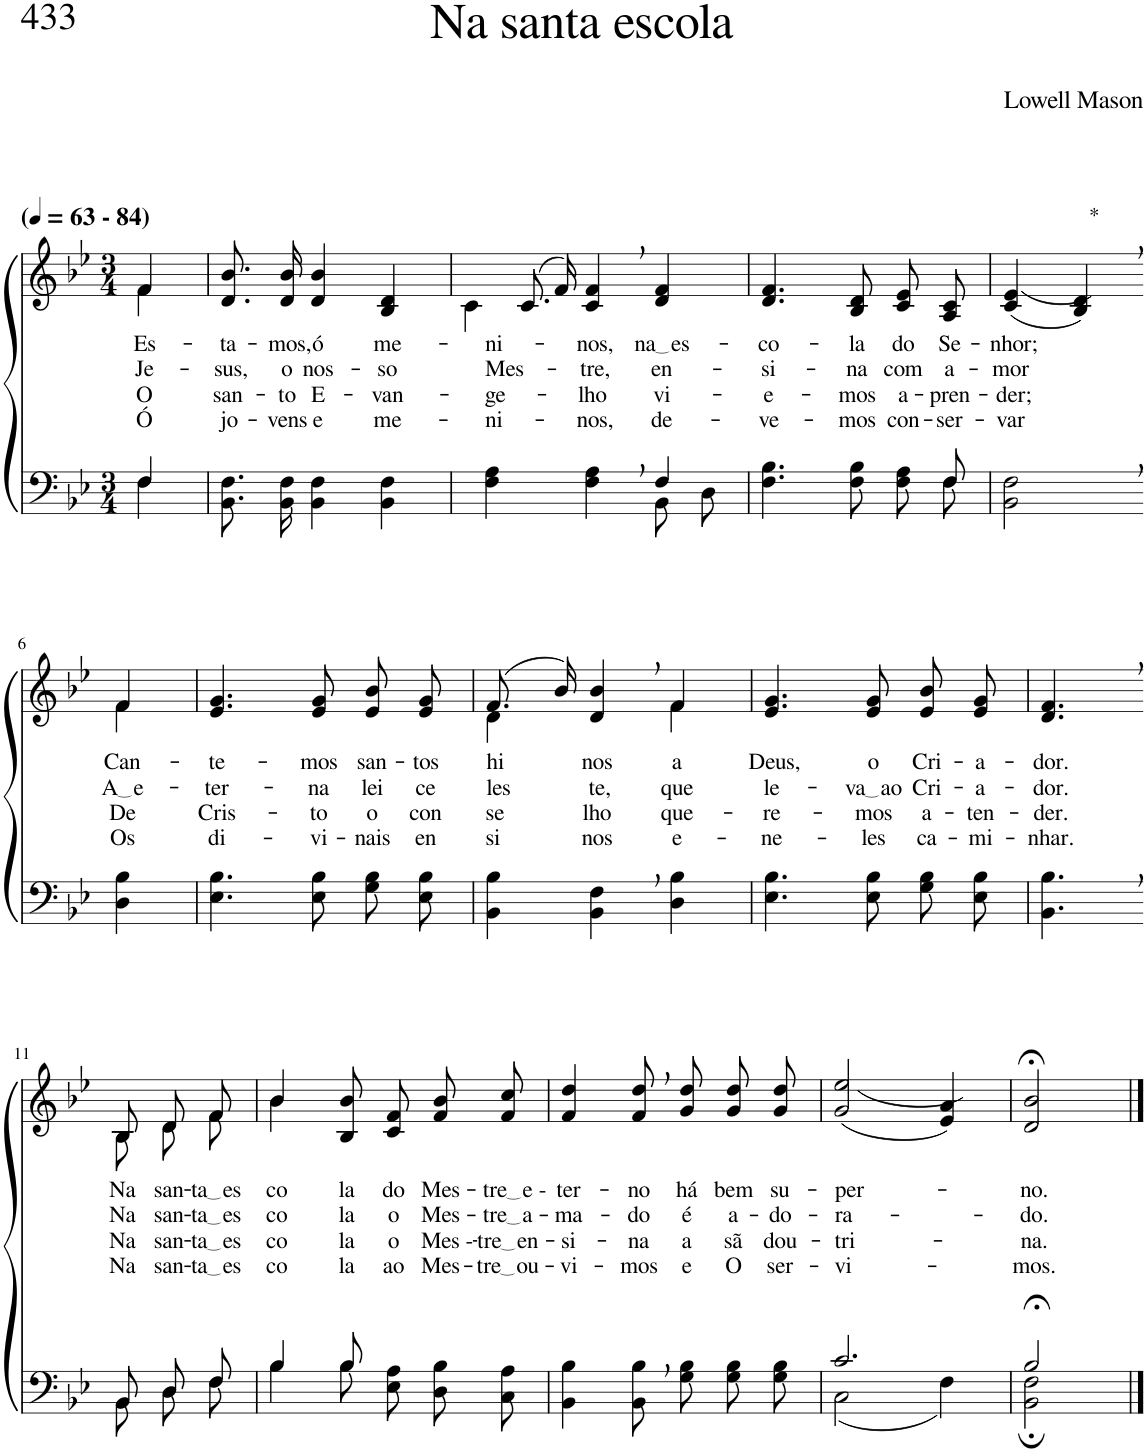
**kern	**kern	**text	**text	**text	**text
*part2	*part1	*part1	*part1	*part1	*part1
*staff2	*staff1	*staff1	*staff1	*staff1	*staff1
*I"Parte III e IV	*I"Parte I e II	*	*	*	*
*clefF4	*clefG2	*	*	*	*
*k[b-e-]	*k[b-e-]	*	*	*	*
*M3/4	*M3/4	*	*	*	*
*MM63	*MM63	*	*	*	*
=1	=1	=1	=1	=1	=1
*^	*	*	*	*	*
!	!	!LO:TX:a:B:t=(	!	!	!	!
!	!	!LO:TX:a:B:t=- 84)	!	!	!	!
!	!	!	!LO:LY:b	!LO:LY:b	!LO:LY:b	!LO:LY:b
*	*	*^	*	*	*	*
4F\	4F/	4f\	4f/	Es-	Je-	O	Ó
=2	=2	=2	=2	=2	=2	=2	=2
!	!	!	!	!LO:LY:b	!LO:LY:b	!LO:LY:b	!LO:LY:b
*v	*v	*	*	*	*	*	*
*	*v	*v	*	*	*	*
8.BB-\ 8.F\L	8.d/ 8.b-/L	-ta-	-sus,	san-	jo-
!	!	!LO:LY:b	!LO:LY:b	!LO:LY:b	!LO:LY:b
16BB-\ 16F\Jk	16d/ 16b-/Jk	-mos,	o	-to	-vens
!	!	!LO:LY:b	!LO:LY:b	!LO:LY:b	!LO:LY:b
4BB-\ 4F\	4d/ 4b-/	ó	nos-	E-	e
!	!	!LO:LY:b	!LO:LY:b	!LO:LY:b	!LO:LY:b
4BB-\ 4F\	4B-/ 4d/	me-	-so	-van-	me-
=3	=3	=3	=3	=3	=3
*^	*	*	*	*	*
!	!	!	!LO:LY:b	!LO:LY:b	!LO:LY:b	!LO:LY:b
*	*	*^	*	*	*	*
2ryy	4F\ 4A\	(8.c/L	4c\	-ni-	Mes-	-ge-	-ni-
.	.	16f/Jk)	.	.	.	.	.
!	!	!	!	!LO:LY:b	!LO:LY:b	!LO:LY:b	!LO:LY:b
.	4F\ 4A\	4c/, 4f/,	2ryy	-nos,	-tre,	-lho	-nos,
!	!	!	!	!LO:LY:b	!LO:LY:b	!LO:LY:b	!LO:LY:b
4F/	8BB-\L	4d/ 4f/	.	na es	en-	vi-	de-
.	8D\J	.	.	.	.	.	.
*	*	*v	*v	*	*	*	*
=4	=4	=4	=4	=4	=4	=4
!	!	!	!LO:LY:b	!LO:LY:b	!LO:LY:b	!LO:LY:b
4.F\ 4.B-\	8ryy	4.d/ 4.f/	-co-	-si-	-e-	-ve-
!	!	!	!LO:LY:b	!LO:LY:b	!LO:LY:b	!LO:LY:b
*v	*v	*	*	*	*	*
8F\ 8B-\	8B-/ 8d/	-la	-na	-mos	-mos
!	!	!LO:LY:b	!LO:LY:b	!LO:LY:b	!LO:LY:b
8F\ 8A\L	8c/ 8e-/L	do	com	a-	con-
*^	*	*	*	*	*
!	!	!	!LO:LY:b	!LO:LY:b	!LO:LY:b	!LO:LY:b
8F\J	8F/	8A/ 8c/J	Se-	a-	-pren-	-ser-
=5	=5	=5	=5	=5	=5	=5
!	!	!	!LO:LY:b	!LO:LY:b	!LO:LY:b	!LO:LY:b
*v	*v	*	*	*	*	*
2BB-\, 2F\,	((4c/ 4e-/	-nhor;	-mor	-der;	-var
!	!LO:TX:a:t=*	!	!	!	!
.	4B-/, 4d/,))	.	.	.	.
!!LO:LB:g=z
=6-	=6-	=6-	=6-	=6-	=6-
!	!	!LO:LY:b	!LO:LY:b	!LO:LY:b	!LO:LY:b
*	*^	*	*	*	*
4D\ 4B-\	4f\	4f/	Can-	A e	De	Os
=7	=7	=7	=7	=7	=7	=7
!	!	!	!LO:LY:b	!LO:LY:b	!LO:LY:b	!LO:LY:b
*	*v	*v	*	*	*	*
4.E-\ 4.B-\	4.e-/ 4.g/	-te-	-ter-	Cris-	di-
!	!	!LO:LY:b	!LO:LY:b	!LO:LY:b	!LO:LY:b
8E-\ 8B-\	8e-/ 8g/	-mos	-na	-to	-vi-
!	!	!LO:LY:b	!LO:LY:b	!LO:LY:b	!LO:LY:b
8G\ 8B-\L	8e-/ 8b-/L	san-	lei	o	-nais
!	!	!LO:LY:b	!LO:LY:b	!LO:LY:b	!LO:LY:b
8E-\ 8B-\J	8e-/ 8g/J	-tos	ce-	con-	en-
=8	=8	=8	=8	=8	=8
*	*^	*	*	*	*
!	!	!	!LO:LY:b	!LO:LY:b	!LO:LY:b	!LO:LY:b
4BB-\ 4B-\	(8.f/L	4d\	hi-	-les-	-se-	-si-
.	16b-/Jk)	.	.	.	.	.
!	!	!	!LO:LY:b	!LO:LY:b	!LO:LY:b	!LO:LY:b
4BB-\, 4F\,	4d/, 4b-/,	4ryy	nos	-te,	lho	nos
!	!	!	!LO:LY:b	!LO:LY:b	!LO:LY:b	!LO:LY:b
4D\ 4B-\	4f/	4f\	-a	que	-que-	-e-
=9	=9	=9	=9	=9	=9	=9
!	!	!	!LO:LY:b	!LO:LY:b	!LO:LY:b	!LO:LY:b
*	*v	*v	*	*	*	*
4.E-\ 4.B-\	4.e-/ 4.g/	Deus,	le-	-re-	-ne-
!	!	!LO:LY:b	!LO:LY:b	!LO:LY:b	!LO:LY:b
8E-\ 8B-\	8e-/ 8g/	o	va ao	-mos	-les
!	!	!LO:LY:b	!LO:LY:b	!LO:LY:b	!LO:LY:b
8G\ 8B-\L	8e-/ 8b-/L	Cri-	Cri-	a-	ca-
!	!	!LO:LY:b	!LO:LY:b	!LO:LY:b	!LO:LY:b
8E-\ 8B-\J	8e-/ 8g/J	-a-	-a-	-ten-	-mi-
=10	=10	=10	=10	=10	=10
!	!	!LO:LY:b	!LO:LY:b	!LO:LY:b	!LO:LY:b
4.BB-\, 4.B-\,	4.d/, 4.f/,	-dor.	-dor.	-der.	-nhar.
!!LO:LB:g=z
=11-	=11-	=11-	=11-	=11-	=11-
*^	*^	*	*	*	*
!	!	!	!	!LO:LY:b	!LO:LY:b	!LO:LY:b	!LO:LY:b
8BB-/	8BB-\	8B-/	8B-\	Na	Na	Na	Na
!	!	!	!	!LO:LY:b	!LO:LY:b	!LO:LY:b	!LO:LY:b
8D/L	8D\L	8d/L	8d\L	san-	san-	san-	san-
!	!	!	!	!LO:LY:b	!LO:LY:b	!LO:LY:b	!LO:LY:b
8F/J	8F\J	8f/J	8f\J	ta es	ta es	ta es	ta es
=12	=12	=12	=12	=12	=12	=12	=12
!	!	!	!	!LO:LY:b	!LO:LY:b	!LO:LY:b	!LO:LY:b
4B-/	4B-\	4b-\	4b-/	co-	-co-	-co-	-co-
!	!	!	!	!LO:LY:b	!LO:LY:b	!LO:LY:b	!LO:LY:b
8B-/	8B-\L	2ryy	8B-/ 8b-/L	-la	-la	-la	-la
!	!	!	!	!LO:LY:b	!LO:LY:b	!LO:LY:b	!LO:LY:b
4.ryy	8E-\ 8A\J	.	8c/ 8f/J	do	o	o	ao
!	!	!	!	!LO:LY:b	!LO:LY:b	!LO:LY:b	!LO:LY:b
.	8D\ 8B-\L	.	8f/ 8b-/L	Mes-	Mes-	Mes --	Mes-
!	!	!	!	!LO:LY:b	!LO:LY:b	!LO:LY:b	!LO:LY:b
.	8C\ 8A\J	.	8f/ 8cc/J	tre e -	tre a	tre en	tre ou
=13	=13	=13	=13	=13	=13	=13	=13
!	!	!	!	!LO:LY:b	!LO:LY:b	!LO:LY:b	!LO:LY:b
*v	*v	*	*	*	*	*	*
*	*v	*v	*	*	*	*
4BB-\ 4B-\	4f/ 4dd/	ter-	-ma-	-si-	-vi-
!	!	!LO:LY:b	!LO:LY:b	!LO:LY:b	!LO:LY:b
8BB-,\ 8B-,\L	8f,/ 8dd,/L	-no	-do	-na	-mos
!	!	!LO:LY:b	!LO:LY:b	!LO:LY:b	!LO:LY:b
8G\ 8B-\J	8g/ 8dd/J	há	é	a	e
!	!	!LO:LY:b	!LO:LY:b	!LO:LY:b	!LO:LY:b
8G\ 8B-\L	8g\ 8dd\L	bem	a-	sã	O
!	!	!LO:LY:b	!LO:LY:b	!LO:LY:b	!LO:LY:b
8G\ 8B-\J	8g\ 8dd\J	su-	-do-	dou-	ser-
=14	=14	=14	=14	=14	=14
*^	*	*	*	*	*
!	!	!	!LO:LY:b	!LO:LY:b	!LO:LY:b	!LO:LY:b
2.c/	(2C\	((2g/ 2ee-/	-per-	-ra-	-tri-	-vi-
.	4F\)	4e-/ 4a/))	.	.	.	.
=15	=15	=15	=15	=15	=15	=15
!	!	!	!LO:LY:b	!LO:LY:b	!LO:LY:b	!LO:LY:b
2B-;</	2BB-\; 2F\;	2d/;< 2b-/;<	-no.	do.	-na.	-mos.
*v	*v	*	*	*	*	*
==	==	==	==	==	==
*-	*-	*-	*-	*-	*-
